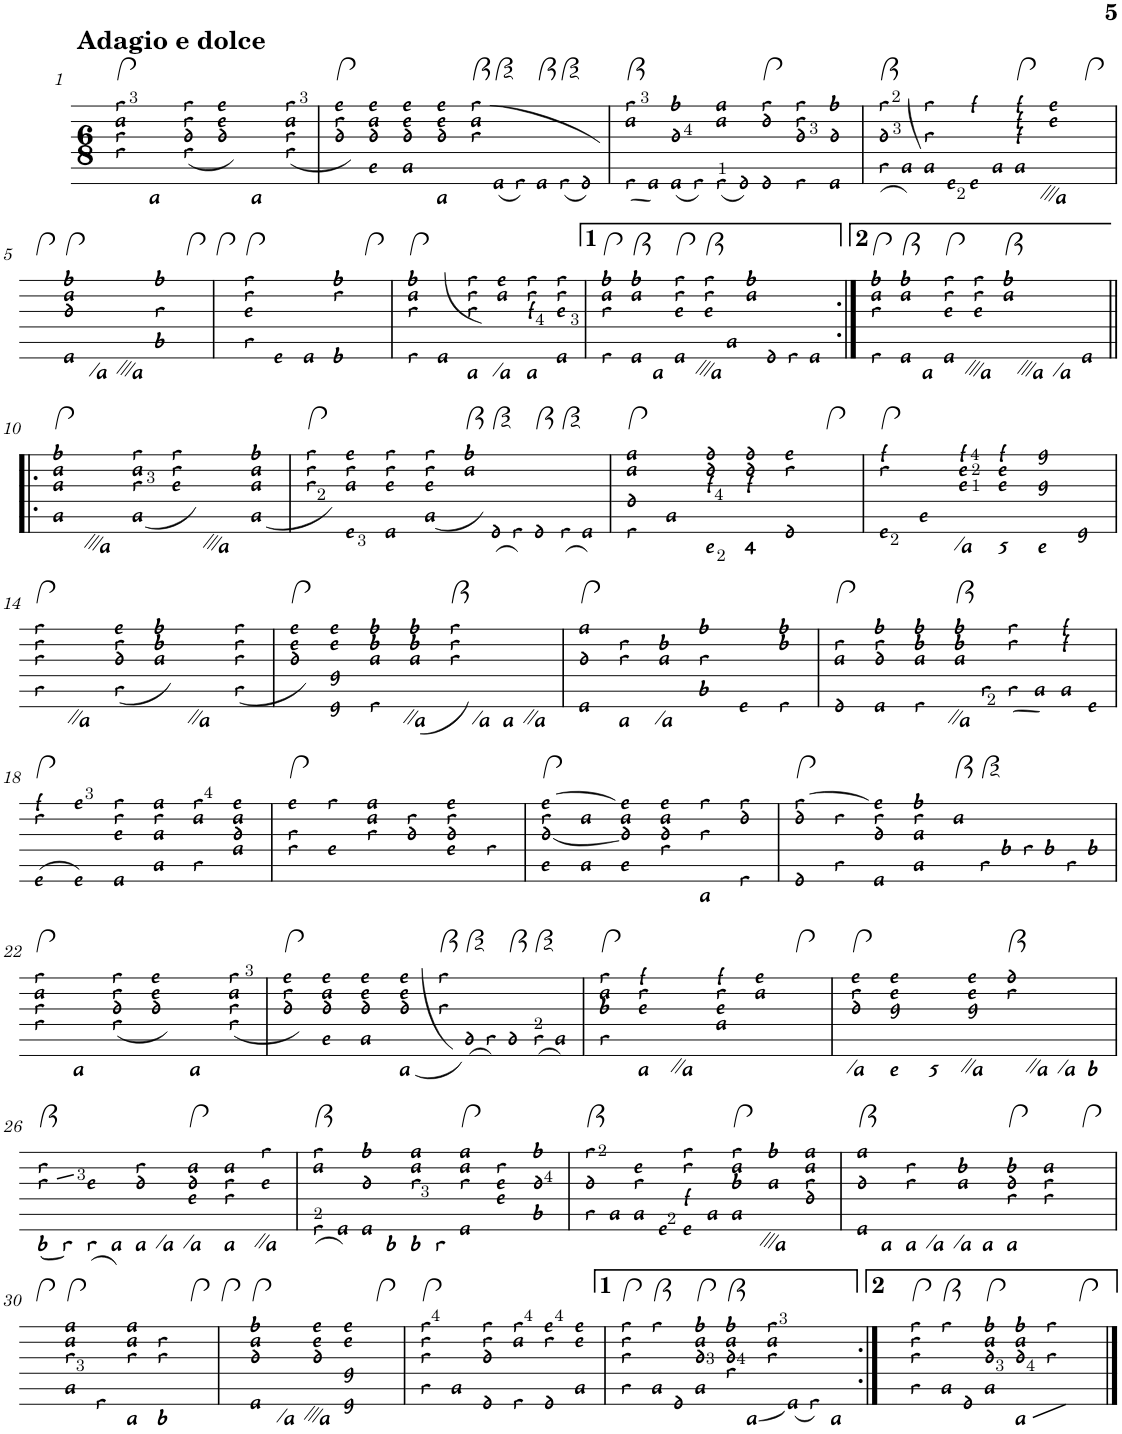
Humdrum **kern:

**kern
*part1
*staff1
*I"Lute (tablature)
!!LO:PB:g=z
*k[]
*M6/8
=1
!LO:TX:a:B:t=Adagio e dolce
8G 8B 8d 8gL
8GG
(<8G 8c 8e 8gJ
8c 8f# 8aL)
8GG
(<8G 8B 8d 8gJ
=2
8c 8e 8aL)
8F# 8c 8d 8a
8D 8c 8f# 8aJ
8GG 8c 8f# 8aL
(16B 16d 16gL
(<32AAL
32BBJ)
16AA
(<32BBL
32CJJJ))
=3
(>16BB 16d 16gLL
16AA)
(<16AA 16c 16f#
16BB)
(<16BB 16d 16f
16CJJ)
8C 8f 8gL
8BB 8c 8e 8g
8AA 8c 8f#J
=4
(>16E 16c 16gLL
16D)
(<16D 16B 16g
16C#
16C# 16b-)
16DJJ
8D 8d 8g 8b-L
8DD 8f# 8aJ
8r
!!LO:LB:g=z
=5
8r
8AA 8c 8d 8f#L
8FF#J
8DDL
8E- 8B 8f#J
8r
=6
8r
8E 8c# 8e 8gL
8C#J
8AAL
8BB- 8e 8f#J
8r
=7
8BB 8B 8d 8f#L
(<8AA
8GG 8B 8e 8gJ)
8FF# 8d 8aL
8GG 8d 8e 8g
8AA 8c# 8e 8gJ
=8
8BB 8B 8d 8f#L
16AA 16d 16f#L
16GGJ
8AA 8c# 8e 8gJ
16DD 16c# 16e 16gLL
16D
16d 16f#
16C
16BB
16AAJJ
=9:|!
8BB 8B 8d 8f#L
16AA 16d 16f#L
16GGJ
8AA 8c# 8e 8gJ
8DD 8c# 8e 8gL
16d 16f#L
16DD
16FF#
16AAJJ
!!LO:LB:g=z
=10!|:
8D 8A 8d 8f#L
8DD
(<8D 8B 8d 8gJ
8c# 8e 8gL)
8DD
(<8D 8A 8d 8f#J
=11
8B 8e 8gL)
8C# 8A 8e 8a
8AA 8c# 8e 8gJ
(<8D 8c# 8e 8gL
16d 16f#L)
(32CL
32BBJ)
16C
(32BBL
32AAJJJ)
=12
8BB 8G# 8d 8fL
8D
8BB 8d 8f 8g#J
8CC 8d 8f 8g#L
8C 8e 8aJ
8r
=13
8C# 8e 8b-L
8F#
8FF# 8c# 8f# 8b-J
8BBB 8c# 8f# 8b-L
8BB 8e- 8b
8E-J
!!LO:LB:g=z
=14
8E 8B 8e 8gL
8EE
(<8E 8c 8e 8aJ
8A 8e- 8f#L)
8EE
(<8E 8B 8e 8gJ
=15
8c 8f# 8aL)
8E- 8B 8f# 8a
8BB 8A 8e- 8f#J
(<8EE 8A 8e- 8f#L
16B 16e 16gL)
16FF#
16GG
16EEJJ
=16
8AA 8c 8fL
8GG 8B 8e
8FF# 8A 8e-J
8E- 8B 8f#L
8C#
8BB 8e- 8f#J
=17
8C 8A 8eL
8AA 8c 8e 8f#
8BB 8A 8e- 8f#J
16EE 16A 16e- 16f#LL
16E
(16E 16e 16g
16D)
16D 16g 16b-
16C#JJ
!!LO:LB:g=z
=18
*^
8e 8b-L	(>8C#L
8a	8C#)
8c# 8e 8gJ	8AAJ
8A 8e 8fL	8DL
8d 8g	8E
8c 8d 8aJ	8FJ
*v	*v
=19
8G 8B 8aL
8A 8g
8B 8d 8fJ
8c 8eL
8A 8c 8e 8a
8GJ
=20
((<8F# 8c 8e 8aL
8D 8d
8F# 8c 8d 8aJ))
8G 8c 8d 8aL
8GG 8B 8g
8BB 8f 8gJ
=21
(8C 8f 8gL
8E 8e
8AA 8c 8e 8aJ)
8D 8A 8e 8f#L
16dL
32EL
32F#
32G
32F#
32E
32F#JJJ
!!LO:LB:g=z
=22
8G 8B 8d 8gL
8GG
(<8G 8c 8e 8gJ
8c 8f# 8aL)
8GG
(<8G 8B 8d 8gJ
=23
8c 8e 8aL)
8F# 8c 8d 8a
8D 8c 8f# 8aJ
(<8GG 8c 8f# 8aL
(<16B 16gL)
(32FL)
32EJ)
16F
(32EL
32DJJJ)
=24
8E 8B- 8d 8gL
8GG 8c# 8e 8b-
8EEJ
8F 8c# 8e 8b-L
8d 8aJ
8r
=25
8FF# 8c 8e 8aL
8BB 8e- 8f# 8a
8BBBJ
8EE 8e- 8f# 8aL
16e 16g#L
16EE
16FF#
16GG#JJ
!!LO:LB:g=z
=26
(<16GG# 16B 16eLL
16AA)
(16AA 16c#
16GG)
16GG 16c 16e
16FF#JJ
8FF# 8A 8c 8dL
8GG 8G 8B 8d
8EE 8c# 8gJ
=27
(16BB 16d 16gLL
16AA)
16AA 16c 16f#
16GG#
16GG# 16B 16d 16f
16AAJJ
8AA 8B 8d 8fL
8A 8c# 8e
8E- 8c 8f#J
=28
16E 16c 16gLL
16D
16D 16B 16f#
16C#
16C# 16B- 16e 16g
16DJJ
8D 8B- 8d 8gL
8DD 8A 8f#
8G# 8B 8d 8fJ
=29
16AA 16c 16fLL
16GG
16GG 16B 16e
16FF#
16FF# 16A 16e-
16GGJJ
8GG 8G 8c 8e-L
8G 8B 8dJ
8r
!!LO:LB:g=z
=30
8r
8D 8B 8d 8fL
8BBJ
8GG 8B 8d 8fL
8GG# 8B 8eJ
8r
=31
8r
8AA 8c 8d 8f#L
8FF#J
8DD 8c 8f# 8aL
8E- 8B 8f# 8aJ
8r
=32
8E 8B 8e 8gL
8D
8C 8c 8e 8gJ
8BB 8d 8gL
8C 8e 8a
8D 8f# 8aJ
=33
8E 8B 8e 8gL
16D 16gL
16CJ
8D 8c 8d 8f#J
16G 16c 16d 16f#LL
(<16GG
16B 16d 16g
(<16AA)
16BB)
16GGJJ
=34:|!
8E 8B 8e 8gL
16D 16gL
16CJ
8D 8c 8d 8f#J
8GG 8c 8d 8f#L
8B 8gJ
8r
==
*-
